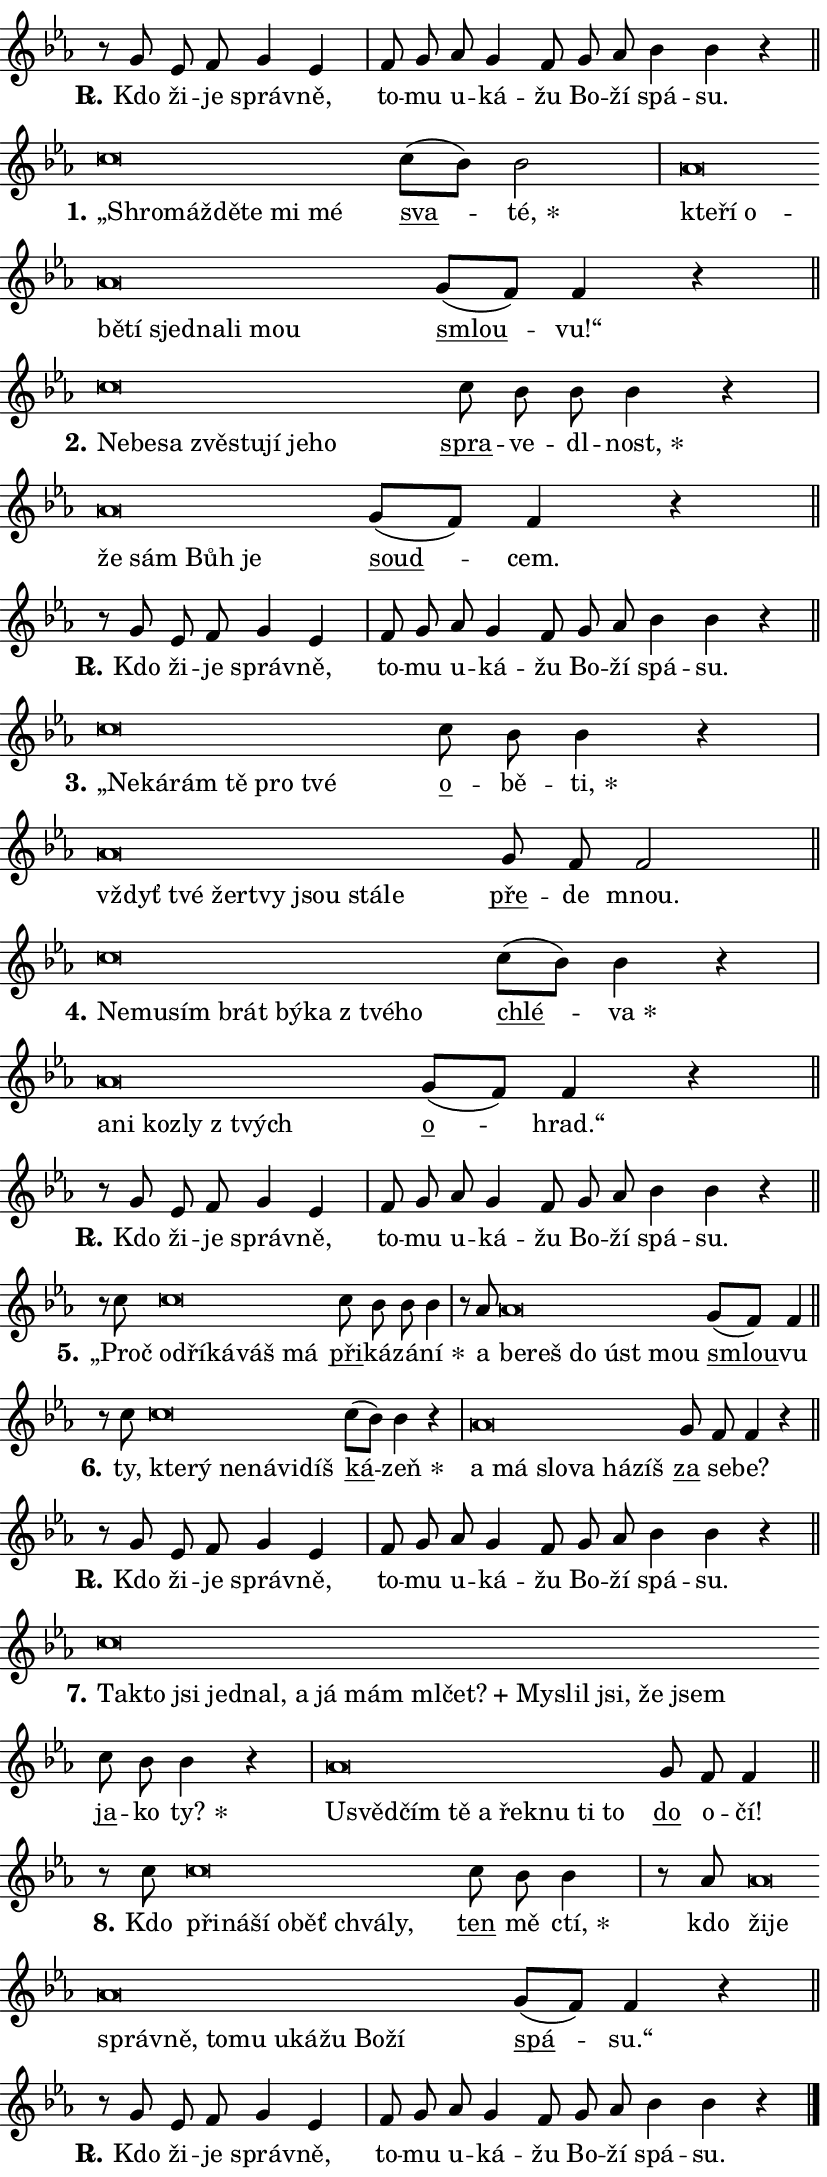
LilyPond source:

\version "2.24.0"
\header { tagline = "" }
\paper {
  indent = 0\cm
  top-margin = 0\cm
  right-margin = 0.13\cm % to fit lyric hyphens
  bottom-margin = 0\cm
  left-margin = 0\cm
  paper-width = 14\cm
  page-breaking = #ly:one-page-breaking
  system-system-spacing.basic-distance = #11
  score-system-spacing.basic-distance = #11
  ragged-last = ##f
}


%% Author: Thomas Morley
%% https://lists.gnu.org/archive/html/lilypond-user/2020-05/msg00002.html
#(define (line-position grob)
"Returns position of @var[grob} in current system:
   @code{'start}, if at first time-step
   @code{'end}, if at last time-step
   @code{'middle} otherwise
"
  (let* ((col (ly:item-get-column grob))
         (ln (ly:grob-object col 'left-neighbor))
         (rn (ly:grob-object col 'right-neighbor))
         (col-to-check-left (if (ly:grob? ln) ln col))
         (col-to-check-right (if (ly:grob? rn) rn col))
         (break-dir-left
           (and
             (ly:grob-property col-to-check-left 'non-musical #f)
             (ly:item-break-dir col-to-check-left)))
         (break-dir-right
           (and
             (ly:grob-property col-to-check-right 'non-musical #f)
             (ly:item-break-dir col-to-check-right))))
        (cond ((eqv? 1 break-dir-left) 'start)
              ((eqv? -1 break-dir-right) 'end)
              (else 'middle))))

#(define (tranparent-at-line-position vctor)
  (lambda (grob)
  "Relying on @code{line-position} select the relevant enry from @var{vctor}.
Used to determine transparency,"
    (case (line-position grob)
      ((end) (not (vector-ref vctor 0)))
      ((middle) (not (vector-ref vctor 1)))
      ((start) (not (vector-ref vctor 2))))))

noteHeadBreakVisibility =
#(define-music-function (break-visibility)(vector?)
"Makes @code{NoteHead}s transparent relying on @var{break-visibility}"
#{
  \override NoteHead.transparent =
    #(tranparent-at-line-position break-visibility)
#})

#(define delete-ledgers-for-transparent-note-heads
  (lambda (grob)
    "Reads whether a @code{NoteHead} is transparent.
If so this @code{NoteHead} is removed from @code{'note-heads} from
@var{grob}, which is supposed to be @code{LedgerLineSpanner}.
As a result ledgers are not printed for this @code{NoteHead}"
    (let* ((nhds-array (ly:grob-object grob 'note-heads))
           (nhds-list
             (if (ly:grob-array? nhds-array)
                 (ly:grob-array->list nhds-array)
                 '()))
           ;; Relies on the transparent-property being done before
           ;; Staff.LedgerLineSpanner.after-line-breaking is executed.
           ;; This is fragile ...
           (to-keep
             (remove
               (lambda (nhd)
                 (ly:grob-property nhd 'transparent #f))
               nhds-list)))
      ;; TODO find a better method to iterate over grob-arrays, similiar
      ;; to filter/remove etc for lists
      ;; For now rebuilt from scratch
      (set! (ly:grob-object grob 'note-heads)  '())
      (for-each
        (lambda (nhd)
          (ly:pointer-group-interface::add-grob grob 'note-heads nhd))
        to-keep))))

squashNotes = {
  \override NoteHead.X-extent = #'(-0.2 . 0.2)
  \override NoteHead.Y-extent = #'(-0.75 . 0)
  \override NoteHead.stencil =
    #(lambda (grob)
       (let ((pos (ly:grob-property grob 'staff-position)))
         (begin
           (if (< pos -7) (display "ERROR: Lower brevis then expected\n") (display ""))
           (if (<= pos -6) ly:text-interface::print ly:note-head::print))))
}
unSquashNotes = {
  \revert NoteHead.X-extent
  \revert NoteHead.Y-extent
  \revert NoteHead.stencil
}

hideNotes = \noteHeadBreakVisibility #begin-of-line-visible
unHideNotes = \noteHeadBreakVisibility #all-visible

% work-around for resetting accidentals
% https://lilypond.org/doc/v2.23/Documentation/notation/displaying-rhythms#unmetered-music
cadenzaMeasure = {
  \cadenzaOff
  \partial 1024 s1024
  \cadenzaOn
}

#(define-markup-command (accent layout props text) (markup?)
  "Underline accented syllable"
  (interpret-markup layout props
    #{\markup \override #'(offset . 4.3) \underline { #text }#}))

responsum = \markup \concat {
  "R" \hspace #-1.05 \path #0.1 #'((moveto 0 0.07) (lineto 0.9 0.8)) \hspace #0.05 "."
}

spaceSize = #0.6828661417322834 % exact space size for TeX Gyre Schola

\layout {
  \context {
    \Staff
    \remove "Time_signature_engraver"
    \override LedgerLineSpanner.after-line-breaking = #delete-ledgers-for-transparent-note-heads
  }
  \context {
    \Lyrics {
      \override LyricSpace.minimum-distance = \spaceSize
      \override LyricText.font-name = #"TeX Gyre Schola"
      \override LyricText.font-size = 1
      \override StanzaNumber.font-name = #"TeX Gyre Schola Bold"
      \override StanzaNumber.font-size = 1
    }
  }
  \context {
    \Score 
    \override NoteHead.text =
      #(lambda (grob) 
        (let ((pos (ly:grob-property grob 'staff-position)))
          #{\markup {
            \combine
              \halign #-0.55 \raise #(if (= pos -6) 0 0.5) \override #'(thickness . 2) \draw-line #'(3.2 . 0)
              \musicglyph "noteheads.sM1"
          }#}))
  }
}

% magnetic-lyrics.ily
%
%   written by
%     Jean Abou Samra <jean@abou-samra.fr>
%     Werner Lemberg <wl@gnu.org>
%
%   adapted by
%     Jiri Hon <jiri.hon@gmail.com>
%
% Version 2022-Apr-15

% https://www.mail-archive.com/lilypond-user@gnu.org/msg149350.html

#(define (Left_hyphen_pointer_engraver context)
   "Collect syllable-hyphen-syllable occurrences in lyrics and store
them in properties.  This engraver only looks to the left.  For
example, if the lyrics input is @code{foo -- bar}, it does the
following.

@itemize @bullet
@item
Set the @code{text} property of the @code{LyricHyphen} grob between
@q{foo} and @q{bar} to @code{foo}.

@item
Set the @code{left-hyphen} property of the @code{LyricText} grob with
text @q{foo} to the @code{LyricHyphen} grob between @q{foo} and
@q{bar}.
@end itemize

Use this auxiliary engraver in combination with the
@code{lyric-@/text::@/apply-@/magnetic-@/offset!} hook."
   (let ((hyphen #f)
         (text #f))
     (make-engraver
      (acknowledgers
       ((lyric-syllable-interface engraver grob source-engraver)
        (set! text grob)))
      (end-acknowledgers
       ((lyric-hyphen-interface engraver grob source-engraver)
        ;(when (not (grob::has-interface grob 'lyric-space-interface))
          (set! hyphen grob)));)
      ((stop-translation-timestep engraver)
       (when (and text hyphen)
         (ly:grob-set-object! text 'left-hyphen hyphen))
       (set! text #f)
       (set! hyphen #f)))))

#(define (lyric-text::apply-magnetic-offset! grob)
   "If the space between two syllables is less than the value in
property @code{LyricText@/.details@/.squash-threshold}, move the right
syllable to the left so that it gets concatenated with the left
syllable.

Use this function as a hook for
@code{LyricText@/.after-@/line-@/breaking} if the
@code{Left_@/hyphen_@/pointer_@/engraver} is active."
   (let ((hyphen (ly:grob-object grob 'left-hyphen #f)))
     (when hyphen
       (let ((left-text (ly:spanner-bound hyphen LEFT)))
         (when (grob::has-interface left-text 'lyric-syllable-interface)
           (let* ((common (ly:grob-common-refpoint grob left-text X))
                  (this-x-ext (ly:grob-extent grob common X))
                  (left-x-ext
                   (begin
                     ;; Trigger magnetism for left-text.
                     (ly:grob-property left-text 'after-line-breaking)
                     (ly:grob-extent left-text common X)))
                  ;; `delta` is the gap width between two syllables.
                  (delta (- (interval-start this-x-ext)
                            (interval-end left-x-ext)))
                  (details (ly:grob-property grob 'details))
                  (threshold (assoc-get 'squash-threshold details 0.2)))
             (when (< delta threshold)
               (let* (;; We have to manipulate the input text so that
                      ;; ligatures crossing syllable boundaries are not
                      ;; disabled.  For languages based on the Latin
                      ;; script this is essentially a beautification.
                      ;; However, for non-Western scripts it can be a
                      ;; necessity.
                      (lt (ly:grob-property left-text 'text))
                      (rt (ly:grob-property grob 'text))
                      (is-space (grob::has-interface hyphen 'lyric-space-interface))
                      (space (if is-space " " ""))
                      (extra-delta (if is-space spaceSize 0))
                      ;; Append new syllable.
                      (ltrt-space (if (and (string? lt) (string? rt))
                                (string-append lt space rt)
                                (make-concat-markup (list lt space rt))))
                      ;; Right-align `ltrt` to the right side.
                      (ltrt-space-markup (grob-interpret-markup
                               grob
                               (make-translate-markup
                                (cons (interval-length this-x-ext) 0)
                                (make-right-align-markup ltrt-space)))))
                 (begin
                   ;; Don't print `left-text`.
                   (ly:grob-set-property! left-text 'stencil #f)
                   ;; Set text and stencil (which holds all collected
                   ;; syllables so far) and shift it to the left.
                   (ly:grob-set-property! grob 'text ltrt-space)
                   (ly:grob-set-property! grob 'stencil ltrt-space-markup)
                   (ly:grob-translate-axis! grob (- (- delta extra-delta)) X))))))))))


#(define (lyric-hyphen::displace-bounds-first grob)
   ;; Make very sure this callback isn't triggered too early.
   (let ((left (ly:spanner-bound grob LEFT))
         (right (ly:spanner-bound grob RIGHT)))
     (ly:grob-property left 'after-line-breaking)
     (ly:grob-property right 'after-line-breaking)
     (ly:lyric-hyphen::print grob)))

squashThreshold = #0.4

\layout {
  \context {
    \Lyrics
    \consists #Left_hyphen_pointer_engraver
    \override LyricText.after-line-breaking =
      #lyric-text::apply-magnetic-offset!
    \override LyricHyphen.stencil = #lyric-hyphen::displace-bounds-first
    \override LyricText.details.squash-threshold = \squashThreshold
    \override LyricHyphen.minimum-distance = 0
    \override LyricHyphen.minimum-length = \squashThreshold
  }
}

squashText = \override LyricText.details.squash-threshold = 9999
unSquashText = \override LyricText.details.squash-threshold = \squashThreshold

leftText = \override LyricText.self-alignment-X = #LEFT
unLeftText = \revert LyricText.self-alignment-X

starOffset = #(lambda (grob) 
                (let ((x_offset (ly:self-alignment-interface::aligned-on-x-parent grob)))
                  (if (= x_offset 0) 0 (+ x_offset 1.2))))

star = #(define-music-function (syllable)(string?)
"Append star separator at the end of a syllable"
#{
  \once \override LyricText.X-offset = #starOffset
  \lyricmode { \markup {
    #syllable
    \override #'((font-name . "TeX Gyre Schola Bold")) \hspace #0.2 \lower #0.65 \larger "*"
  } }
#})

starAccent = #(define-music-function (syllable)(string?)
"Append star separator at the end of a syllable and make accent"
#{
  \once \override LyricText.X-offset = #starOffset
  \lyricmode { \markup {
    \accent #syllable
    \override #'((font-name . "TeX Gyre Schola Bold")) \hspace #0.2 \lower #0.65 \larger "*"
  } }
#})

breath = #(define-music-function (syllable)(string?)
"Append breathing indicator at the end of a syllable"
#{
  \lyricmode { \markup { #syllable "+" } }
#})

optionalBreath = #(define-music-function (syllable)(string?)
"Append optional breathing indicator at the end of a syllable"
#{
  \lyricmode { \markup { #syllable "(+)" } }
#})


\score {
    <<
        \new Voice = "melody" { \cadenzaOn \key es \major \relative { r8 g' es f g4 es \cadenzaMeasure \bar "|" f8 g \bar "" as g4 f8 \bar "" g as \bar "" bes4 bes r \cadenzaMeasure \bar "||" \break } }
        \new Lyrics \lyricsto "melody" { \lyricmode { \set stanza = \responsum
Kdo ži -- je správ -- ně, to -- mu u -- ká -- žu Bo -- ží spá -- su. } }
    >>
    \layout {}
}

\score {
    <<
        \new Voice = "melody" { \cadenzaOn \key es \major \relative { \squashNotes c''\breve*1/16 \hideNotes \breve*1/16 \bar "" \breve*1/16 \bar "" \breve*1/16 \bar "" \breve*1/16 \breve*1/16 \bar "" \unHideNotes \unSquashNotes \bar "" c8[( bes)] bes2 \cadenzaMeasure \bar "|" \squashNotes as\breve*1/16 \hideNotes \breve*1/16 \bar "" \breve*1/16 \bar "" \breve*1/16 \bar "" \breve*1/16 \bar "" \breve*1/16 \bar "" \breve*1/16 \bar "" \breve*1/16 \breve*1/16 \bar "" \unHideNotes \unSquashNotes \bar "" g8[( f)] f4 r \cadenzaMeasure \bar "||" \break } }
        \new Lyrics \lyricsto "melody" { \lyricmode { \set stanza = "1."
\leftText „Shro -- \squashText máž -- dě -- te mi mé \unLeftText \unSquashText \markup \accent sva -- \star té, \leftText kte -- \squashText ří o -- bě -- tí sjed -- na -- li mou \unLeftText \unSquashText \markup \accent smlou -- vu!“ } }
    >>
    \layout {}
}

\score {
    <<
        \new Voice = "melody" { \cadenzaOn \key es \major \relative { \squashNotes c''\breve*1/16 \hideNotes \breve*1/16 \bar "" \breve*1/16 \bar "" \breve*1/16 \bar "" \breve*1/16 \bar "" \breve*1/16 \bar "" \breve*1/16 \breve*1/16 \bar "" \unHideNotes \unSquashNotes \bar "" c8 bes bes bes4 r \cadenzaMeasure \bar "|" \squashNotes as\breve*1/16 \hideNotes \breve*1/16 \bar "" \breve*1/16 \breve*1/16 \bar "" \unHideNotes \unSquashNotes \bar "" g8[( f)] f4 r \cadenzaMeasure \bar "||" \break } }
        \new Lyrics \lyricsto "melody" { \lyricmode { \set stanza = "2."
\leftText Ne -- \squashText be -- sa zvě -- stu -- jí je -- ho \unLeftText \unSquashText \markup \accent spra -- ve -- dl -- \star nost, \leftText že \squashText sám Bůh je \unLeftText \unSquashText \markup \accent soud -- cem. } }
    >>
    \layout {}
}

\score {
    <<
        \new Voice = "melody" { \cadenzaOn \key es \major \relative { r8 g' es f g4 es \cadenzaMeasure \bar "|" f8 g \bar "" as g4 f8 \bar "" g as \bar "" bes4 bes r \cadenzaMeasure \bar "||" \break } }
        \new Lyrics \lyricsto "melody" { \lyricmode { \set stanza = \responsum
Kdo ži -- je správ -- ně, to -- mu u -- ká -- žu Bo -- ží spá -- su. } }
    >>
    \layout {}
}

\score {
    <<
        \new Voice = "melody" { \cadenzaOn \key es \major \relative { \squashNotes c''\breve*1/16 \hideNotes \breve*1/16 \bar "" \breve*1/16 \bar "" \breve*1/16 \bar "" \breve*1/16 \breve*1/16 \bar "" \unHideNotes \unSquashNotes \bar "" c8 bes bes4 r \cadenzaMeasure \bar "|" \squashNotes as\breve*1/16 \hideNotes \breve*1/16 \bar "" \breve*1/16 \bar "" \breve*1/16 \bar "" \breve*1/16 \bar "" \breve*1/16 \breve*1/16 \bar "" \unHideNotes \unSquashNotes \bar "" g8 f f2 \cadenzaMeasure \bar "||" \break } }
        \new Lyrics \lyricsto "melody" { \lyricmode { \set stanza = "3."
\leftText „Ne -- \squashText ká -- rám tě pro tvé \unLeftText \unSquashText \markup \accent o -- bě -- \star ti, \leftText vždyť \squashText tvé žer -- tvy jsou stá -- le \unLeftText \unSquashText \markup \accent pře -- de mnou. } }
    >>
    \layout {}
}

\score {
    <<
        \new Voice = "melody" { \cadenzaOn \key es \major \relative { \squashNotes c''\breve*1/16 \hideNotes \breve*1/16 \bar "" \breve*1/16 \bar "" \breve*1/16 \bar "" \breve*1/16 \bar "" \breve*1/16 \bar "" \breve*1/16 \breve*1/16 \bar "" \unHideNotes \unSquashNotes \bar "" c8[( bes)] bes4 r \cadenzaMeasure \bar "|" \squashNotes as\breve*1/16 \hideNotes \breve*1/16 \bar "" \breve*1/16 \bar "" \breve*1/16 \breve*1/16 \bar "" \unHideNotes \unSquashNotes \bar "" g8[( f)] f4 r \cadenzaMeasure \bar "||" \break } }
        \new Lyrics \lyricsto "melody" { \lyricmode { \set stanza = "4."
\leftText Ne -- \squashText mu -- sím brát bý -- ka "z tvé" -- ho \unLeftText \unSquashText \markup \accent chlé -- \star va \leftText a -- \squashText ni koz -- ly "z tvých" \unLeftText \unSquashText \markup \accent o -- hrad.“ } }
    >>
    \layout {}
}

\score {
    <<
        \new Voice = "melody" { \cadenzaOn \key es \major \relative { r8 g' es f g4 es \cadenzaMeasure \bar "|" f8 g \bar "" as g4 f8 \bar "" g as \bar "" bes4 bes r \cadenzaMeasure \bar "||" \break } }
        \new Lyrics \lyricsto "melody" { \lyricmode { \set stanza = \responsum
Kdo ži -- je správ -- ně, to -- mu u -- ká -- žu Bo -- ží spá -- su. } }
    >>
    \layout {}
}

\score {
    <<
        \new Voice = "melody" { \cadenzaOn \key es \major \relative { r8 c''8 \squashNotes c\breve*1/16 \hideNotes \breve*1/16 \bar "" \breve*1/16 \bar "" \breve*1/16 \breve*1/16 \bar "" \unHideNotes \unSquashNotes \bar "" c8 bes bes bes4 \cadenzaMeasure \bar "|" r8 as8 \squashNotes as\breve*1/16 \hideNotes \breve*1/16 \bar "" \breve*1/16 \bar "" \breve*1/16 \breve*1/16 \bar "" \unHideNotes \unSquashNotes \bar "" g8[( f)] f4 \cadenzaMeasure \bar "||" \break } }
        \new Lyrics \lyricsto "melody" { \lyricmode { \set stanza = "5."
„Proč \leftText od -- \squashText ří -- ká -- váš má \unLeftText \unSquashText \markup \accent při -- ká -- zá -- \star ní a \leftText be -- \squashText reš do úst mou \unLeftText \unSquashText \markup \accent smlou -- vu } }
    >>
    \layout {}
}

\score {
    <<
        \new Voice = "melody" { \cadenzaOn \key es \major \relative { r8 c''8 \squashNotes c\breve*1/16 \hideNotes \breve*1/16 \bar "" \breve*1/16 \bar "" \breve*1/16 \bar "" \breve*1/16 \breve*1/16 \bar "" \unHideNotes \unSquashNotes \bar "" c8[( bes)] bes4 r \cadenzaMeasure \bar "|" \squashNotes as\breve*1/16 \hideNotes \breve*1/16 \bar "" \breve*1/16 \bar "" \breve*1/16 \bar "" \breve*1/16 \breve*1/16 \bar "" \unHideNotes \unSquashNotes \bar "" g8 f f4 r \cadenzaMeasure \bar "||" \break } }
        \new Lyrics \lyricsto "melody" { \lyricmode { \set stanza = "6."
ty, \leftText kte -- \squashText rý ne -- ná -- vi -- díš \unLeftText \unSquashText \markup \accent ká -- \star zeň \leftText a \squashText má slo -- va há -- zíš \unLeftText \unSquashText \markup \accent za se -- be? } }
    >>
    \layout {}
}

\score {
    <<
        \new Voice = "melody" { \cadenzaOn \key es \major \relative { r8 g' es f g4 es \cadenzaMeasure \bar "|" f8 g \bar "" as g4 f8 \bar "" g as \bar "" bes4 bes r \cadenzaMeasure \bar "||" \break } }
        \new Lyrics \lyricsto "melody" { \lyricmode { \set stanza = \responsum
Kdo ži -- je správ -- ně, to -- mu u -- ká -- žu Bo -- ží spá -- su. } }
    >>
    \layout {}
}

\score {
    <<
        \new Voice = "melody" { \cadenzaOn \key es \major \relative { \squashNotes c''\breve*1/16 \hideNotes \breve*1/16 \bar "" \breve*1/16 \bar "" \breve*1/16 \bar "" \breve*1/16 \bar "" \breve*1/16 \bar "" \breve*1/16 \bar "" \breve*1/16 \bar "" \breve*1/16 \bar "" \breve*1/16 \bar "" \breve*1/16 \bar "" \breve*1/16 \bar "" \breve*1/16 \bar "" \breve*1/16 \breve*1/16 \bar "" \unHideNotes \unSquashNotes \bar "" c8 bes bes4 r \cadenzaMeasure \bar "|" \squashNotes as\breve*1/16 \hideNotes \breve*1/16 \bar "" \breve*1/16 \bar "" \breve*1/16 \bar "" \breve*1/16 \bar "" \breve*1/16 \bar "" \breve*1/16 \bar "" \breve*1/16 \breve*1/16 \bar "" \unHideNotes \unSquashNotes \bar "" g8 f f4 \cadenzaMeasure \bar "||" \break } }
        \new Lyrics \lyricsto "melody" { \lyricmode { \set stanza = "7."
\leftText Tak -- \squashText to jsi jed -- nal, a já mám ml -- \breath "čet?" My -- slil jsi, že jsem \unLeftText \unSquashText \markup \accent ja -- ko \star ty? \leftText U -- \squashText svěd -- čím tě a řek -- nu ti to \unLeftText \unSquashText \markup \accent do o -- čí! } }
    >>
    \layout {}
}

\score {
    <<
        \new Voice = "melody" { \cadenzaOn \key es \major \relative { r8 c''8 \squashNotes c\breve*1/16 \hideNotes \breve*1/16 \bar "" \breve*1/16 \bar "" \breve*1/16 \bar "" \breve*1/16 \bar "" \breve*1/16 \breve*1/16 \bar "" \unHideNotes \unSquashNotes \bar "" c8 bes bes4 \cadenzaMeasure \bar "|" r8 as8 \squashNotes as\breve*1/16 \hideNotes \breve*1/16 \bar "" \breve*1/16 \bar "" \breve*1/16 \bar "" \breve*1/16 \bar "" \breve*1/16 \bar "" \breve*1/16 \bar "" \breve*1/16 \bar "" \breve*1/16 \bar "" \breve*1/16 \breve*1/16 \bar "" \unHideNotes \unSquashNotes \bar "" g8[( f)] f4 r \cadenzaMeasure \bar "||" \break } }
        \new Lyrics \lyricsto "melody" { \lyricmode { \set stanza = "8."
Kdo \leftText při -- \squashText ná -- ší o -- běť chvá -- ly, \unLeftText \unSquashText \markup \accent ten mě \star ctí, kdo \leftText ži -- \squashText je správ -- ně, to -- mu u -- ká -- žu Bo -- ží \unLeftText \unSquashText \markup \accent spá -- su.“ } }
    >>
    \layout {}
}

\score {
    <<
        \new Voice = "melody" { \cadenzaOn \key es \major \relative { r8 g' es f g4 es \cadenzaMeasure \bar "|" f8 g \bar "" as g4 f8 \bar "" g as \bar "" bes4 bes r \cadenzaMeasure \bar "||" \break } \bar "|." }
        \new Lyrics \lyricsto "melody" { \lyricmode { \set stanza = \responsum
Kdo ži -- je správ -- ně, to -- mu u -- ká -- žu Bo -- ží spá -- su. } }
    >>
    \layout {}
}
